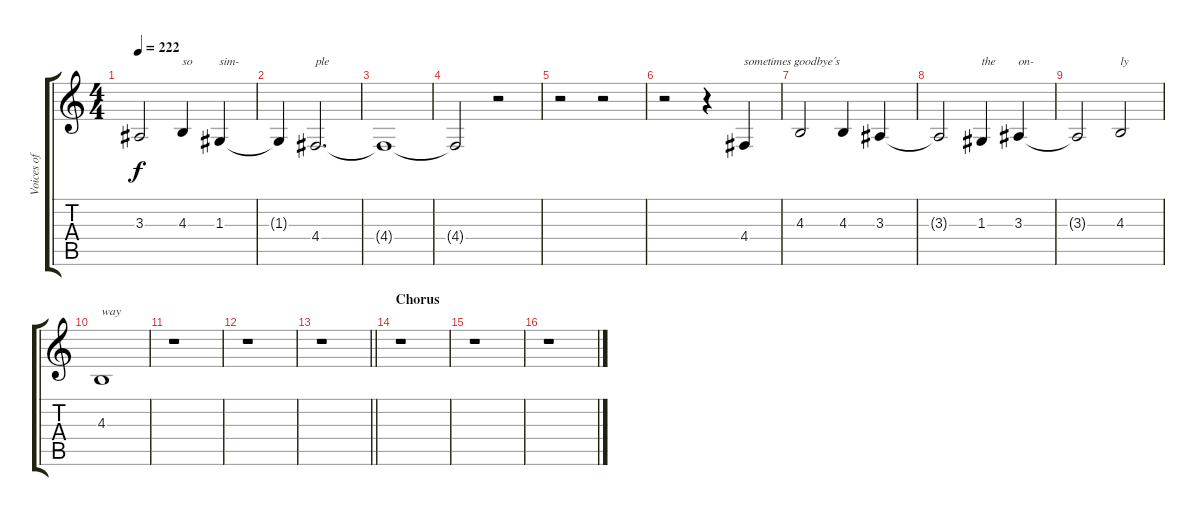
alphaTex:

\track ("Voices of the choir" "Voices of ") {instrument choiraahs}
\staff {score tabs}
\tuning (E4 B3 G3 D3 A2 E2) {hide}
\ts (4 4)
\tempo 222
\clef g2
\ks c
3.3{t}.2{dy f} 4.3.4{txt "so"} 1.3.4{txt "sim-"} |
1.3{t}.4 4.4.2{d txt "ple" volume 5} |
4.4{t}.1 |
4.4{t}.2 r.2 |
r.2 r.2 |
r.2{volume 13} r.4 4.4.4{txt "sometimes goodbye´s"} |
4.3.2 4.3.4 3.3.4 |
3.3{t}.2 1.3.4{txt "the"} 3.3.4{txt "on-"} |
3.3{t}.2 4.3.2{txt "ly"} |
4.3.1{txt "way" volume 14} |
r.1 |
r.1 |
\barLineRight lightlight
r.1 |
\section ("" "Chorus")
r.1 |
r.1 |
r.1
